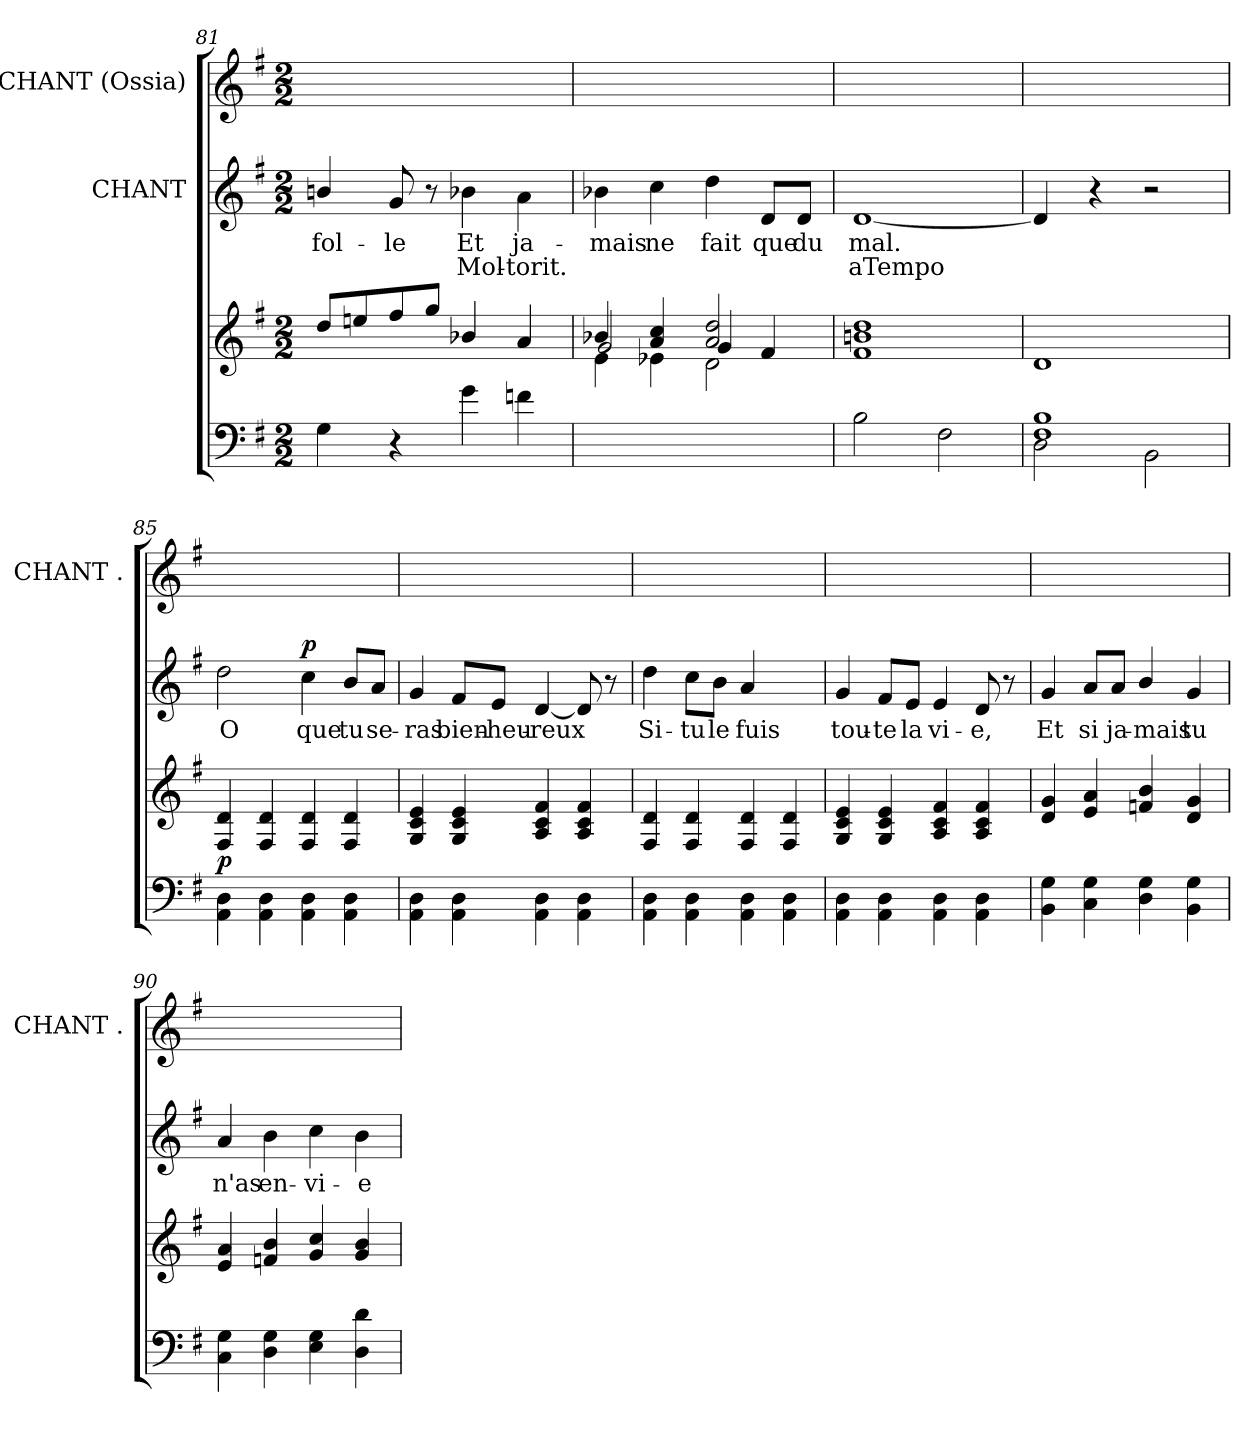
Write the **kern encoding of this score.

**kern	**kern	**dynam	**kern	**text	**text	**dynam	**kern
*part3	*part3	*part3	*part2	*part2	*part2	*part2	*part1
*staff4	*staff3	*staff3/4	*staff2	*staff2	*staff2	*staff2	*staff1
*	*	*	*I"CHANT	*	*	*	*I"CHANT (Ossia)
*	*	*	*	*	*	*	*I'CHANT .
!!LO:LB:g=z
*clefF4	*clefG2	*	*clefG2	*	*	*	*clefG2
*k[f#]	*k[f#]	*	*k[f#]	*	*	*	*k[f#]
*M2/2	*M2/2	*	*M2/2	*	*	*	*M2/2
=81	=81	=81	=81	=81	=81	=81	=81
4Gi\	8ddj/L	.	4bnj/	fol-	.	.	1ryy
.	8eenj/	.	.	.	.	.	.
4r	8ff#j/	.	8gj/	le	.	.	.
.	8ggj/J	.	8r	.	.	.	.
4gi\	4b-Xj/	.	4b-Xj\	Et	Mol-	.	.
4fni\	4aj/	.	4aj\	ja-	torit.	.	.
=82	=82	=82	=82	=82	=82	=82	=82
*	*^	*	*	*	*	*	*
*	*	*^	*	*	*	*	*	*
1ryy	4b-Xj/	2gi/	4eZ\	.	4b-Xj\	mais	.	.	1ryy
.	4ccj/ 4aj/	.	4e-XZ\	.	4ccj\	ne	.	.	.
.	2ddj/ 2aj/	4gi/	2dZ\	.	4ddj\	fait	.	.	.
.	.	4f#i/	.	.	8dj/L	que	.	.	.
.	.	.	.	.	8dj/J	du	.	.	.
*	*v	*v	*v	*	*	*	*	*	*
=83	=83	=83	=83	=83	=83	=83	=83
2Bi\	1f#j/ 1ddj/ 1bnj/	.	[1dj/	mal.	aTempo	.	1ryy
2F#i\	.	.	.	.	.	.	.
=84	=84	=84	=84	=84	=84	=84	=84
*^	*	*	*	*	*	*	*
1F#i/ 1Bi/	2DZ\	1dj/	.	4dj/]	.	.	.	1ryy
.	.	.	.	4r	.	.	.	.
.	2BBZ\	.	.	2r	.	.	.	.
*v	*v	*	*	*	*	*	*	*
!!LO:LB:g=z
=85	=85	=85	=85	=85	=85	=85	=85
*	*^	*	*	*	*	*	*
*^	*	*	*	*	*	*	*	*
!	!	!	!	!LO:DY:a=2	!	!	!	!	!
*v	*v	*	*	*	*	*	*	*	*
4AAi\ 4Di\	1ryy	4dj/ 4F#j/	p	2ddj\	O	.	.	1ryy
4AAi\ 4Di\	.	4dj/ 4F#j/	.	.	.	.	.	.
!	!	!	!	!	!	!	!LO:DY:a	!
4AAi\ 4Di\	.	4dj/ 4F#j/	.	4ccj\	que	.	p	.
4AAi\ 4Di\	.	4dj/ 4F#j/	.	8bj/L	tu	.	.	.
.	.	.	.	8aj/J	se-	.	.	.
=86	=86	=86	=86	=86	=86	=86	=86	=86
4AAi\ 4Di\	1ryy	4ej/ 4cj/ 4Gj/	.	4gj/	ras	.	.	1ryy
4AAi\ 4Di\	.	4ej/ 4cj/ 4Gj/	.	8f#j/L	bien-	.	.	.
.	.	.	.	8ej/J	heu-	.	.	.
4AAi\ 4Di\	.	4f#j/ 4cj/ 4Aj/	.	[4dj/	reux	.	.	.
4AAi\ 4Di\	.	4f#j/ 4cj/ 4Aj/	.	8dj/]	.	.	.	.
.	.	.	.	8r	.	.	.	.
=87	=87	=87	=87	=87	=87	=87	=87	=87
4AAi\ 4Di\	1ryy	4dj/ 4F#j/	.	4ddj\	Si-	.	.	1ryy
4AAi\ 4Di\	.	4dj/ 4F#j/	.	8ccj\L	tu	.	.	.
.	.	.	.	8bj\J	le	.	.	.
4AAi\ 4Di\	.	4dj/ 4F#j/	.	4aj/	fuis	.	.	.
4AAi\ 4Di\	.	4dj/ 4F#j/	.	4ryy	.	.	.	.
=88	=88	=88	=88	=88	=88	=88	=88	=88
4AAi\ 4Di\	1ryy	4ej/ 4cj/ 4Gj/	.	4gj/	tou-	.	.	1ryy
4AAi\ 4Di\	.	4ej/ 4cj/ 4Gj/	.	8f#j/L	te	.	.	.
.	.	.	.	8ej/J	la	.	.	.
4AAi\ 4Di\	.	4f#j/ 4cj/ 4Aj/	.	4ej/	vi-	.	.	.
4AAi\ 4Di\	.	4f#j/ 4cj/ 4Aj/	.	8dj/	e,	.	.	.
.	.	.	.	8r	.	.	.	.
*	*v	*v	*	*	*	*	*	*
!!LO:PB:g=z
=89	=89	=89	=89	=89	=89	=89	=89
4BBi\ 4Gi\	4gj/ 4dj/	.	4gj/	Et	.	.	1ryy
4Ci\ 4Gi\	4aj/ 4ej/	.	8aj/L	si	.	.	.
.	.	.	8aj/J	ja-	.	.	.
4Di\ 4Gi\	4bj/ 4fnj/	.	4bj/	mais	.	.	.
4BBi\ 4Gi\	4gj/ 4dj/	.	4gj/	tu	.	.	.
=90	=90	=90	=90	=90	=90	=90	=90
4Ci\ 4Gi\	4aj/ 4ej/	.	4aj/	n'as	.	.	1ryy
4Di\ 4Gi\	4bj/ 4fnj/	.	4bj\	en-	.	.	.
4Gi\ 4Ei\	4ccj/ 4gj/	.	4ccj\	vi-	.	.	.
4Di\ 4di\	4gj/ 4bj/	.	4bj\	e	.	.	.
=	=	=	=	=	=	=	=
*-	*-	*-	*-	*-	*-	*-	*-
